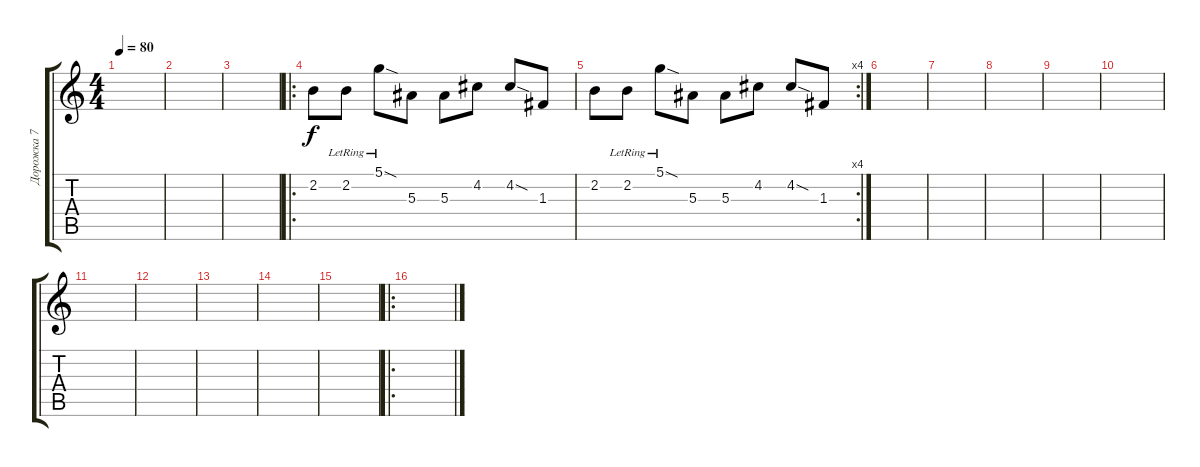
\track ("Дорожка 7" "Дорожка 7") {instrument overdrivenguitar}
\staff {score tabs}
\tuning (D4 A3 F3 C3 G2 C2) {hide}
\ts (4 4)
\tempo 80
\clef g2
\ks c
|
|
|
\ro
2.2.8 2.2{lr}.8 5.1{sod lr}.8 5.3.8 5.3.8 4.2.8 4.2{sod}.8 1.3.8 |
\rc 4
2.2.8 2.2{lr}.8 5.1{sod lr}.8 5.3.8 5.3.8 4.2.8 4.2{sod}.8 1.3.8 |
|
|
|
|
|
|
|
|
|
|
\ro
